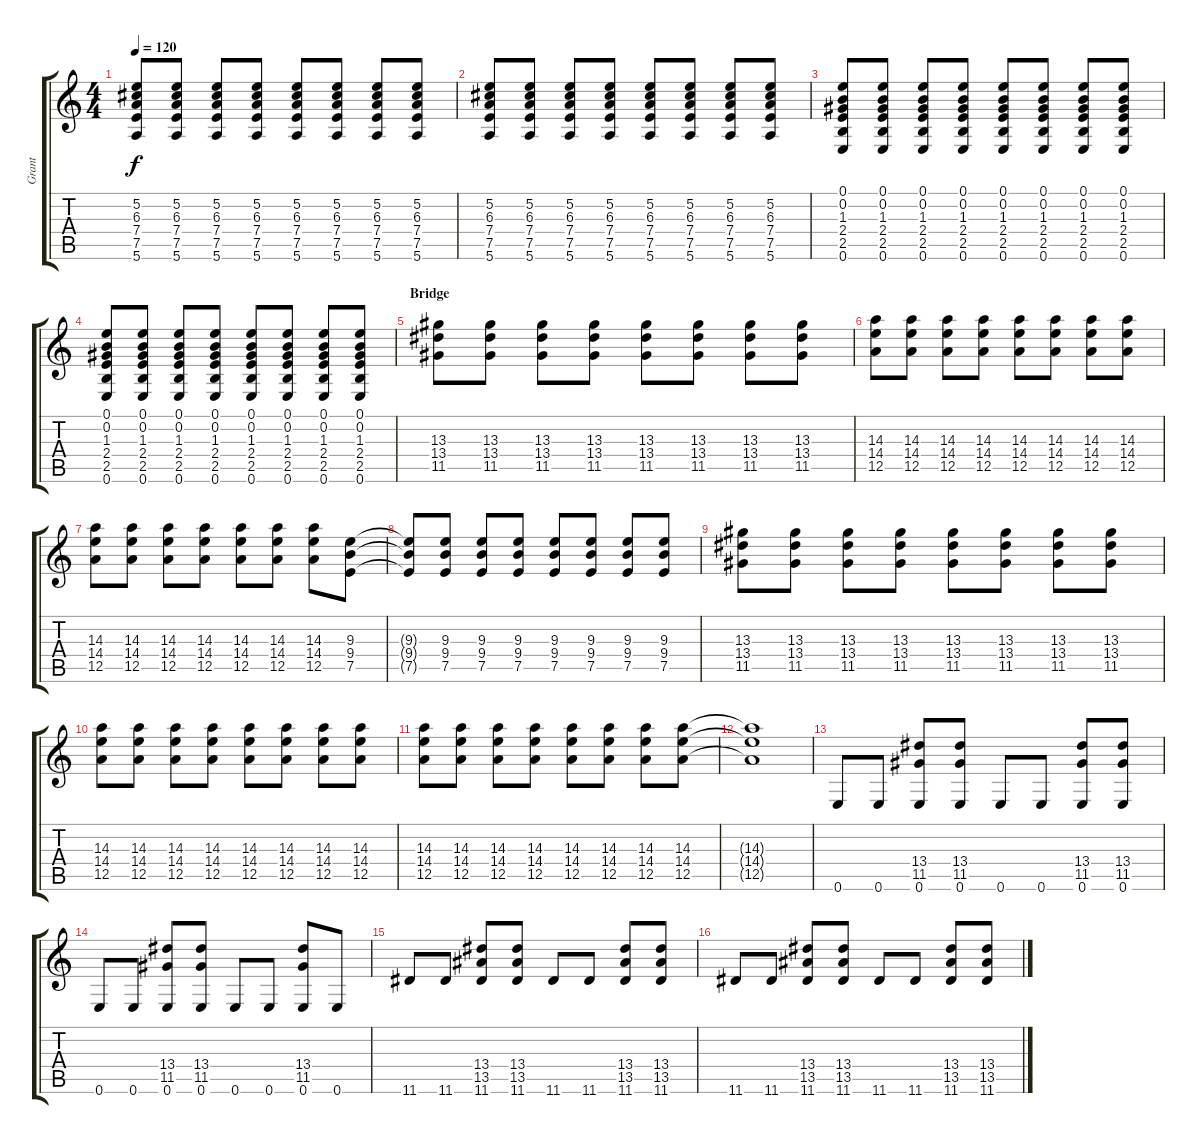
\track ("Grant" "Grant") {instrument distortionguitar}
\staff {score tabs}
\tuning (E4 B3 G3 D3 A2 E2) {hide}
\ts (4 4)
\tempo 120
\clef g2
\ks c
(5.2 6.3 7.4 7.5 5.6).8{dy f} (5.2 6.3 7.4 7.5 5.6).8 (5.2 6.3 7.4 7.5 5.6).8 (5.2 6.3 7.4 7.5 5.6).8 (5.2 6.3 7.4 7.5 5.6).8 (5.2 6.3 7.4 7.5 5.6).8 (5.2 6.3 7.4 7.5 5.6).8 (5.2 6.3 7.4 7.5 5.6).8 |
(5.2 6.3 7.4 7.5 5.6).8 (5.2 6.3 7.4 7.5 5.6).8 (5.2 6.3 7.4 7.5 5.6).8 (5.2 6.3 7.4 7.5 5.6).8 (5.2 6.3 7.4 7.5 5.6).8 (5.2 6.3 7.4 7.5 5.6).8 (5.2 6.3 7.4 7.5 5.6).8 (5.2 6.3 7.4 7.5 5.6).8 |
(0.1 0.2 1.3 2.4 2.5 0.6).8 (0.1 0.2 1.3 2.4 2.5 0.6).8 (0.1 0.2 1.3 2.4 2.5 0.6).8 (0.1 0.2 1.3 2.4 2.5 0.6).8 (0.1 0.2 1.3 2.4 2.5 0.6).8 (0.1 0.2 1.3 2.4 2.5 0.6).8 (0.1 0.2 1.3 2.4 2.5 0.6).8 (0.1 0.2 1.3 2.4 2.5 0.6).8 |
(0.1 0.2 1.3 2.4 2.5 0.6).8 (0.1 0.2 1.3 2.4 2.5 0.6).8 (0.1 0.2 1.3 2.4 2.5 0.6).8 (0.1 0.2 1.3 2.4 2.5 0.6).8 (0.1 0.2 1.3 2.4 2.5 0.6).8 (0.1 0.2 1.3 2.4 2.5 0.6).8 (0.1 0.2 1.3 2.4 2.5 0.6).8 (0.1 0.2 1.3 2.4 2.5 0.6).8 |
\section ("" "Bridge")
(13.3 13.4 11.5).8 (13.3 13.4 11.5).8 (13.3 13.4 11.5).8 (13.3 13.4 11.5).8 (13.3 13.4 11.5).8 (13.3 13.4 11.5).8 (13.3 13.4 11.5).8 (13.3 13.4 11.5).8 |
(14.3 14.4 12.5).8 (14.3 14.4 12.5).8 (14.3 14.4 12.5).8 (14.3 14.4 12.5).8 (14.3 14.4 12.5).8 (14.3 14.4 12.5).8 (14.3 14.4 12.5).8 (14.3 14.4 12.5).8 |
(14.3 14.4 12.5).8 (14.3 14.4 12.5).8 (14.3 14.4 12.5).8 (14.3 14.4 12.5).8 (14.3 14.4 12.5).8 (14.3 14.4 12.5).8 (14.3 14.4 12.5).8 (9.3 9.4 7.5).8 |
(9.3{t} 9.4{t} 7.5{t}).8 (9.3 9.4 7.5).8 (9.3 9.4 7.5).8 (9.3 9.4 7.5).8 (9.3 9.4 7.5).8 (9.3 9.4 7.5).8 (9.3 9.4 7.5).8 (9.3 9.4 7.5).8 |
(13.3 13.4 11.5).8 (13.3 13.4 11.5).8 (13.3 13.4 11.5).8 (13.3 13.4 11.5).8 (13.3 13.4 11.5).8 (13.3 13.4 11.5).8 (13.3 13.4 11.5).8 (13.3 13.4 11.5).8 |
(14.3 14.4 12.5).8 (14.3 14.4 12.5).8 (14.3 14.4 12.5).8 (14.3 14.4 12.5).8 (14.3 14.4 12.5).8 (14.3 14.4 12.5).8 (14.3 14.4 12.5).8 (14.3 14.4 12.5).8 |
(14.3 14.4 12.5).8 (14.3 14.4 12.5).8 (14.3 14.4 12.5).8 (14.3 14.4 12.5).8 (14.3 14.4 12.5).8 (14.3 14.4 12.5).8 (14.3 14.4 12.5).8 (14.3 14.4 12.5).8 |
(14.3{t} 14.4{t} 12.5{t}).1 |
0.6.8 0.6.8 (13.4 11.5 0.6).8 (13.4 11.5 0.6).8 0.6.8 0.6.8 (13.4 11.5 0.6).8 (13.4 11.5 0.6).8 |
0.6.8 0.6.8 (13.4 11.5 0.6).8 (13.4 11.5 0.6).8 0.6.8 0.6.8 (13.4 11.5 0.6).8 0.6.8 |
11.6.8 11.6.8 (13.4 13.5 11.6).8 (13.4 13.5 11.6).8 11.6.8 11.6.8 (13.4 13.5 11.6).8 (13.4 13.5 11.6).8 |
11.6.8 11.6.8 (13.4 13.5 11.6).8 (13.4 13.5 11.6).8 11.6.8 11.6.8 (13.4 13.5 11.6).8 (13.4 13.5 11.6).8
